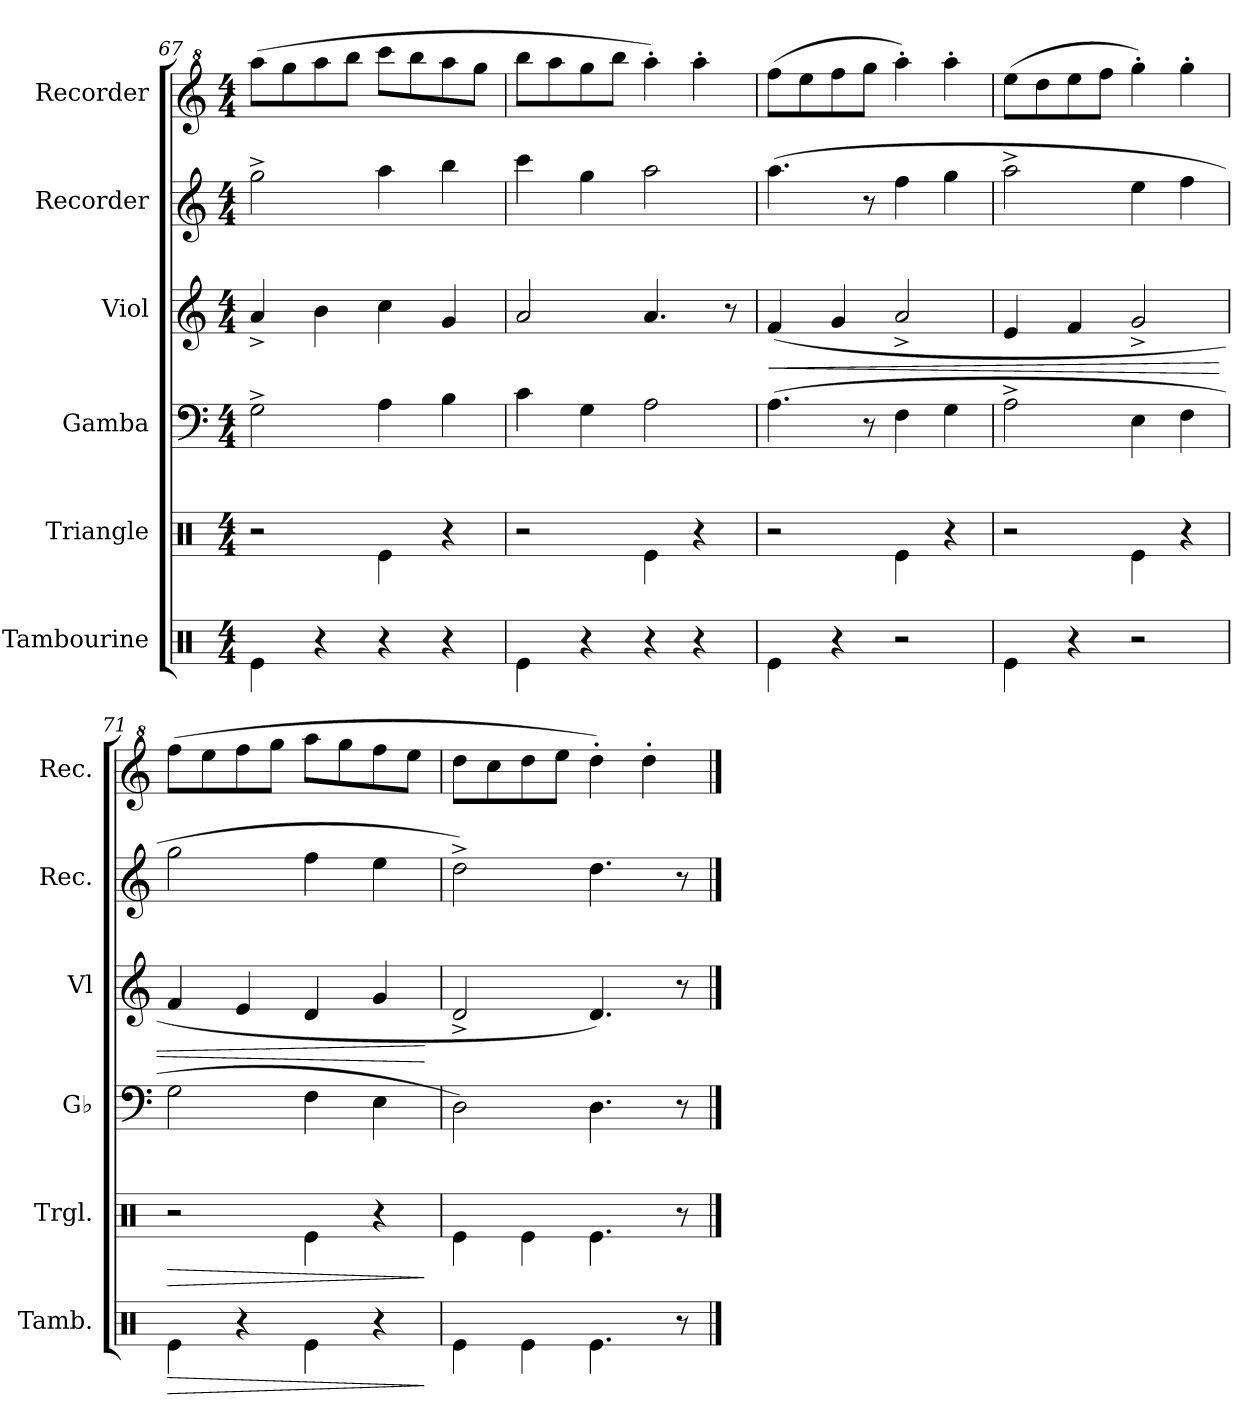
**kern	**dynam	**kern	**dynam	**kern	**kern	**dynam	**kern	**kern
*part6	*part6	*part5	*part5	*part4	*part3	*part3	*part2	*part1
*staff6	*staff6	*staff5	*staff5	*staff4	*staff3	*staff3	*staff2	*staff1
*I"Tambourine	*	*I"Triangle	*	*I"Gamba	*I"Viol	*	*I"Recorder	*I"Recorder
*I'Tamb.	*	*I'Trgl.	*	*I'Gb	*I'Vl	*	*I'Rec.	*I'Rec.
*clefX	*	*clefX	*	*clefF4	*clefG2	*	*clefG2	*clefG^2
*k[]	*	*k[]	*	*k[]	*k[]	*	*k[]	*k[]
*M4/4	*	*M4/4	*	*M4/4	*M4/4	*	*M4/4	*M4/4
=67	=67	=67	=67	=67	=67	=67	=67	=67
4Re\	.	2r	.	2G^\	4a^/	.	2gg^\	(>8aaa\L
.	.	.	.	.	.	.	.	8ggg\
4r	.	.	.	.	4b\	.	.	8aaa\
.	.	.	.	.	.	.	.	8bbb\J
4r	.	4Re\	.	4A\	4cc\	.	4aa\	8cccc\L
.	.	.	.	.	.	.	.	8bbb\
4r	.	4r	.	4B\	4g/	.	4bb\	8aaa\
.	.	.	.	.	.	.	.	8ggg\J
!!LO:PB:g=z
=68	=68	=68	=68	=68	=68	=68	=68	=68
4Re\	.	2r	.	4c\	2a/	.	4ccc\	8bbb\L
.	.	.	.	.	.	.	.	8aaa\
4r	.	.	.	4G\	.	.	4gg\	8ggg\
.	.	.	.	.	.	.	.	8bbb\J
4r	.	4Re\	.	2A\	4.a/	.	2aa\	4aaa'\)
4r	.	4r	.	.	.	.	.	4aaa'\
.	.	.	.	.	8r	.	.	.
=69	=69	=69	=69	=69	=69	=69	=69	=69
!	!	!	!	!	!	!LO:HP:b	!	!
4Re\	.	2r	.	(>4.A\	(>4f/	<	(>4.aa\	(>8fff\L
.	.	.	.	.	.	.	.	8eee\
4r	.	.	.	.	4g/	.	.	8fff\
.	.	.	.	8r	.	.	8r	8ggg\J
2r	.	4Re\	.	4F\	2a^/	.	4ff\	4aaa'\)
.	.	4r	.	4G\	.	.	4gg\	4aaa'\
=70	=70	=70	=70	=70	=70	=70	=70	=70
*	*	*	*	*	*	*	*	*MM240
4Re\	.	2r	.	2A^\	4e/	.	2aa^\	(>8eee\L
.	.	.	.	.	.	.	.	8ddd\
4r	.	.	.	.	4f/	.	.	8eee\
.	.	.	.	.	.	.	.	8fff\J
2r	.	4Re\	.	4E\	2g^/	.	4ee\	4ggg'\)
.	.	4r	.	4F\	.	.	4ff\	4ggg'\
=71	=71	=71	=71	=71	=71	=71	=71	=71
*	*	*	*	*	*	*	*	*MM220
!	!LO:HP:b	!	!LO:HP:b	!	!	!	!	!
4Re\	>	2r	>	2G\	4f/	.	2gg\	(>8fff\L
.	.	.	.	.	.	.	.	8eee\
4r	.	.	.	.	4e/	.	.	8fff\
.	.	.	.	.	.	.	.	8ggg\J
4Re\	.	4Re\	.	4F\	4d/	.	4ff\	8aaa\L
.	.	.	.	.	.	.	.	8ggg\
4r	.	4r	.	4E\	4g/	.	4ee\	8fff\
.	.	.	.	.	.	.	.	8eee\J
.	]	.	]	.	.	[	.	.
=72	=72	=72	=72	=72	=72	=72	=72	=72
*	*	*	*	*	*	*	*	*MM200
4Re\	.	4Re\	.	2D\)	2d^/	.	2dd^\)	8ddd\L
.	.	.	.	.	.	.	.	8ccc\
4Re\	.	4Re\	.	.	.	.	.	8ddd\
.	.	.	.	.	.	.	.	8eee\J
*	*	*	*	*	*	*	*	*MM160
4.Re\	.	4.Re\	.	4.D\	4.d/)	.	4.dd\	4ddd'\)
.	.	.	.	.	.	.	.	4ddd'\
8r	.	8r	.	8r	8r	.	8r	.
==	==	==	==	==	==	==	==	==
*-	*-	*-	*-	*-	*-	*-	*-	*-
